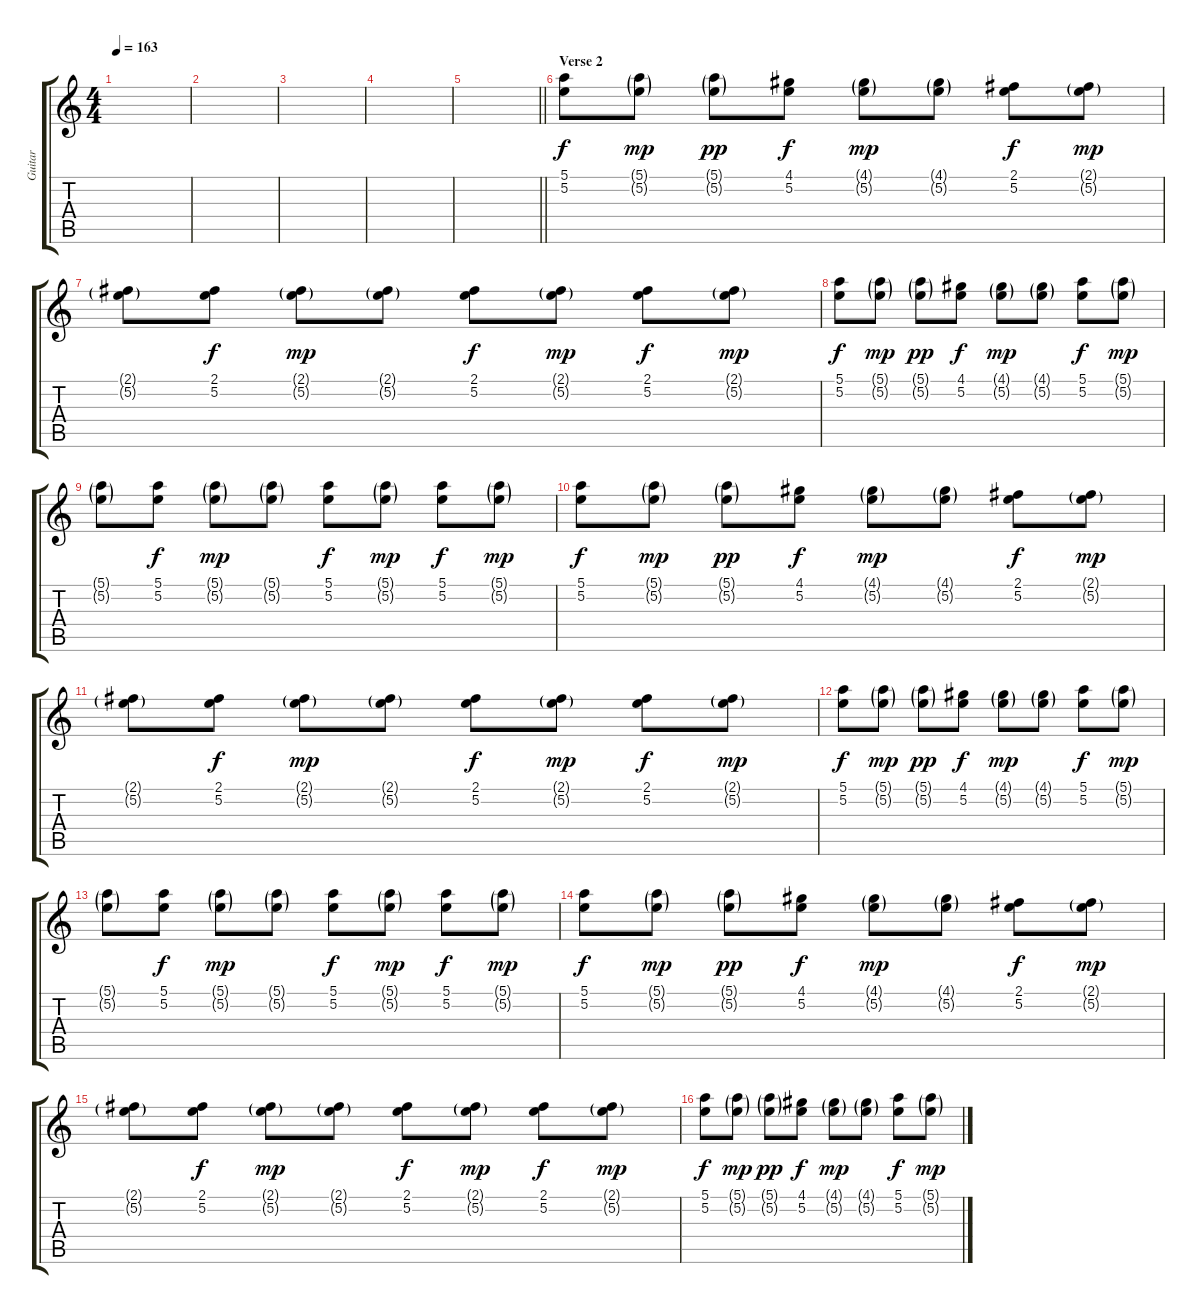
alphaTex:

\track ("Guitar" "Guitar") {instrument distortionguitar}
\staff {score tabs}
\tuning (E4 B3 G3 D3 A2 E2) {hide}
\ts (4 4)
\tempo 163
\clef g2
\ks c
|
|
|
|
\barLineRight lightlight
|
\section ("" "Verse 2")
(5.1 5.2).8{dy f} (5.1{g} 5.2{g}).8{dy mp} (5.1{g} 5.2{g}).8{dy pp} (4.1 5.2).8{dy f} (4.1{g} 5.2{g}).8{dy mp} (4.1{g} 5.2{g}).8 (2.1 5.2).8{dy f} (2.1{g} 5.2{g}).8{dy mp} |
(2.1{g} 5.2{g}).8 (2.1 5.2).8{dy f} (2.1{g} 5.2{g}).8{dy mp} (2.1{g} 5.2{g}).8 (2.1 5.2).8{dy f} (2.1{g} 5.2{g}).8{dy mp} (2.1 5.2).8{dy f} (2.1{g} 5.2{g}).8{dy mp} |
(5.1 5.2).8{dy f} (5.1{g} 5.2{g}).8{dy mp} (5.1{g} 5.2{g}).8{dy pp} (4.1 5.2).8{dy f} (4.1{g} 5.2{g}).8{dy mp} (4.1{g} 5.2{g}).8 (5.1 5.2).8{dy f} (5.1{g} 5.2{g}).8{dy mp} |
(5.1{g} 5.2{g}).8 (5.1 5.2).8{dy f} (5.1{g} 5.2{g}).8{dy mp} (5.1{g} 5.2{g}).8 (5.1 5.2).8{dy f} (5.1{g} 5.2{g}).8{dy mp} (5.1 5.2).8{dy f} (5.1{g} 5.2{g}).8{dy mp} |
(5.1 5.2).8{dy f} (5.1{g} 5.2{g}).8{dy mp} (5.1{g} 5.2{g}).8{dy pp} (4.1 5.2).8{dy f} (4.1{g} 5.2{g}).8{dy mp} (4.1{g} 5.2{g}).8 (2.1 5.2).8{dy f} (2.1{g} 5.2{g}).8{dy mp} |
(2.1{g} 5.2{g}).8 (2.1 5.2).8{dy f} (2.1{g} 5.2{g}).8{dy mp} (2.1{g} 5.2{g}).8 (2.1 5.2).8{dy f} (2.1{g} 5.2{g}).8{dy mp} (2.1 5.2).8{dy f} (2.1{g} 5.2{g}).8{dy mp} |
(5.1 5.2).8{dy f} (5.1{g} 5.2{g}).8{dy mp} (5.1{g} 5.2{g}).8{dy pp} (4.1 5.2).8{dy f} (4.1{g} 5.2{g}).8{dy mp} (4.1{g} 5.2{g}).8 (5.1 5.2).8{dy f} (5.1{g} 5.2{g}).8{dy mp} |
(5.1{g} 5.2{g}).8 (5.1 5.2).8{dy f} (5.1{g} 5.2{g}).8{dy mp} (5.1{g} 5.2{g}).8 (5.1 5.2).8{dy f} (5.1{g} 5.2{g}).8{dy mp} (5.1 5.2).8{dy f} (5.1{g} 5.2{g}).8{dy mp} |
(5.1 5.2).8{dy f} (5.1{g} 5.2{g}).8{dy mp} (5.1{g} 5.2{g}).8{dy pp} (4.1 5.2).8{dy f} (4.1{g} 5.2{g}).8{dy mp} (4.1{g} 5.2{g}).8 (2.1 5.2).8{dy f} (2.1{g} 5.2{g}).8{dy mp} |
(2.1{g} 5.2{g}).8 (2.1 5.2).8{dy f} (2.1{g} 5.2{g}).8{dy mp} (2.1{g} 5.2{g}).8 (2.1 5.2).8{dy f} (2.1{g} 5.2{g}).8{dy mp} (2.1 5.2).8{dy f} (2.1{g} 5.2{g}).8{dy mp} |
(5.1 5.2).8{dy f} (5.1{g} 5.2{g}).8{dy mp} (5.1{g} 5.2{g}).8{dy pp} (4.1 5.2).8{dy f} (4.1{g} 5.2{g}).8{dy mp} (4.1{g} 5.2{g}).8 (5.1 5.2).8{dy f} (5.1{g} 5.2{g}).8{dy mp}
